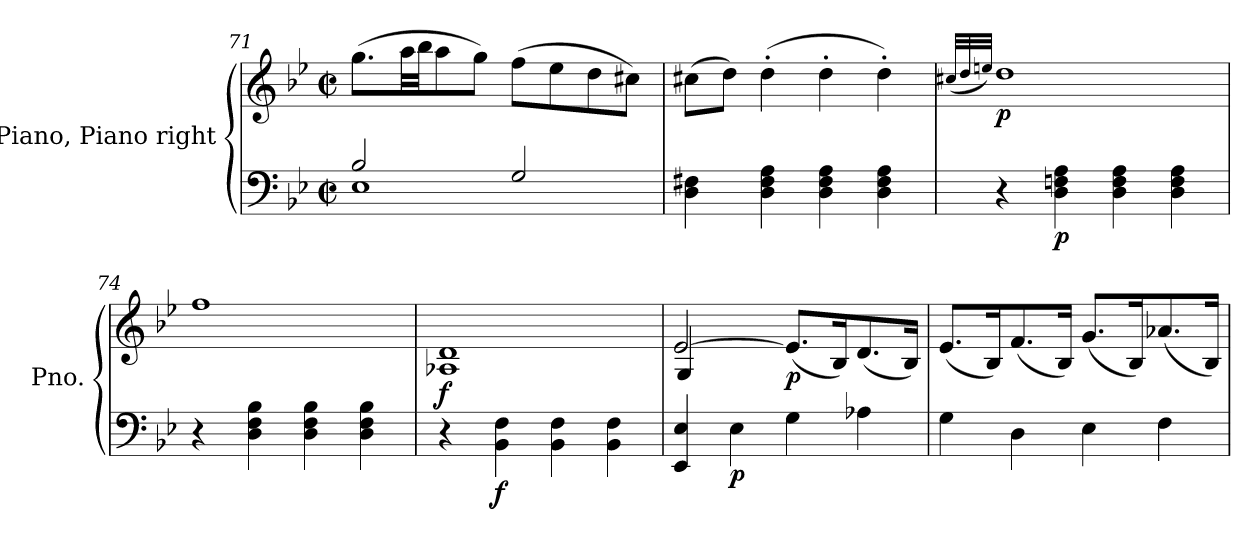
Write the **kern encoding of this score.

**kern	**kern	**dynam
*part1	*part1	*part1
*staff2	*staff1	*staff1/2
*I"Piano, Piano right	*	*
*I'Pno.	*	*
*clefF4	*clefG2	*
*k[b-e-]	*k[b-e-]	*
*M2/2	*M2/2	*
*met(c|)	*met(c|)	*
=71	=71	=71
*^	*	*
2B-/	1E-	(>8.gg\L	.
.	.	32aa\LL	.
.	.	32bb-\JJ	.
.	.	8aa\	.
.	.	8gg\J)	.
2G/	.	(>8ff\L	.
.	.	8ee-\	.
.	.	8dd\	.
.	.	8cc#X\J)	.
*v	*v	*	*
=72	=72	=72
4D\ 4F#X\	(>8cc#X\L	.
.	8dd\J)	.
4D\ 4F#\ 4A\	(>4dd'\	.
4D\ 4F#\ 4A\	4dd'\	.
4D\ 4F#\ 4A\	4dd'\)	.
!!LO:LB:g=z
=73	=73	=73
.	(<32qcc#X/LLL	.
.	32qdd/	.
.	32qeen/JJJ)	.
!	!	!LO:DY:b
4r	1dd	p
!	!	!LO:DY:b=2
4D\ 4Fn\ 4A\	.	p
4D\ 4F\ 4A\	.	.
4D\ 4F\ 4A\	.	.
=74	=74	=74
4r	1ff	.
4D\ 4F\ 4B-\	.	.
4D\ 4F\ 4B-\	.	.
4D\ 4F\ 4B-\	.	.
=75	=75	=75
!	!	!LO:DY:a=2
4r	1A-X 1d	f
!	!	!LO:DY:b=2
4BB-\ 4F\	.	f
4BB-\ 4F\	.	.
4BB-\ 4F\	.	.
=76	=76	=76
*	*^	*
4EE-/ 4E-/	[2e-/	4G/	.
!	!	!	!LO:DY:b=2
4E-\	.	2.ryy	p
!	!	!	!LO:DY:b
4G\	(<8.e-/L]	.	p
.	16B-/K)	.	.
4A-X\	(<8.d/	.	.
.	16B-/Jk)	.	.
*	*v	*v	*
=77	=77	=77
4G\	(<8.e-/L	.
.	16B-/K)	.
4D\	(<8.f/	.
.	16B-/Jk)	.
4E-\	(<8.g/L	.
.	16B-/K)	.
4F\	(<8.a-X/	.
.	16B-/Jk)	.
=	=	=
*-	*-	*-
